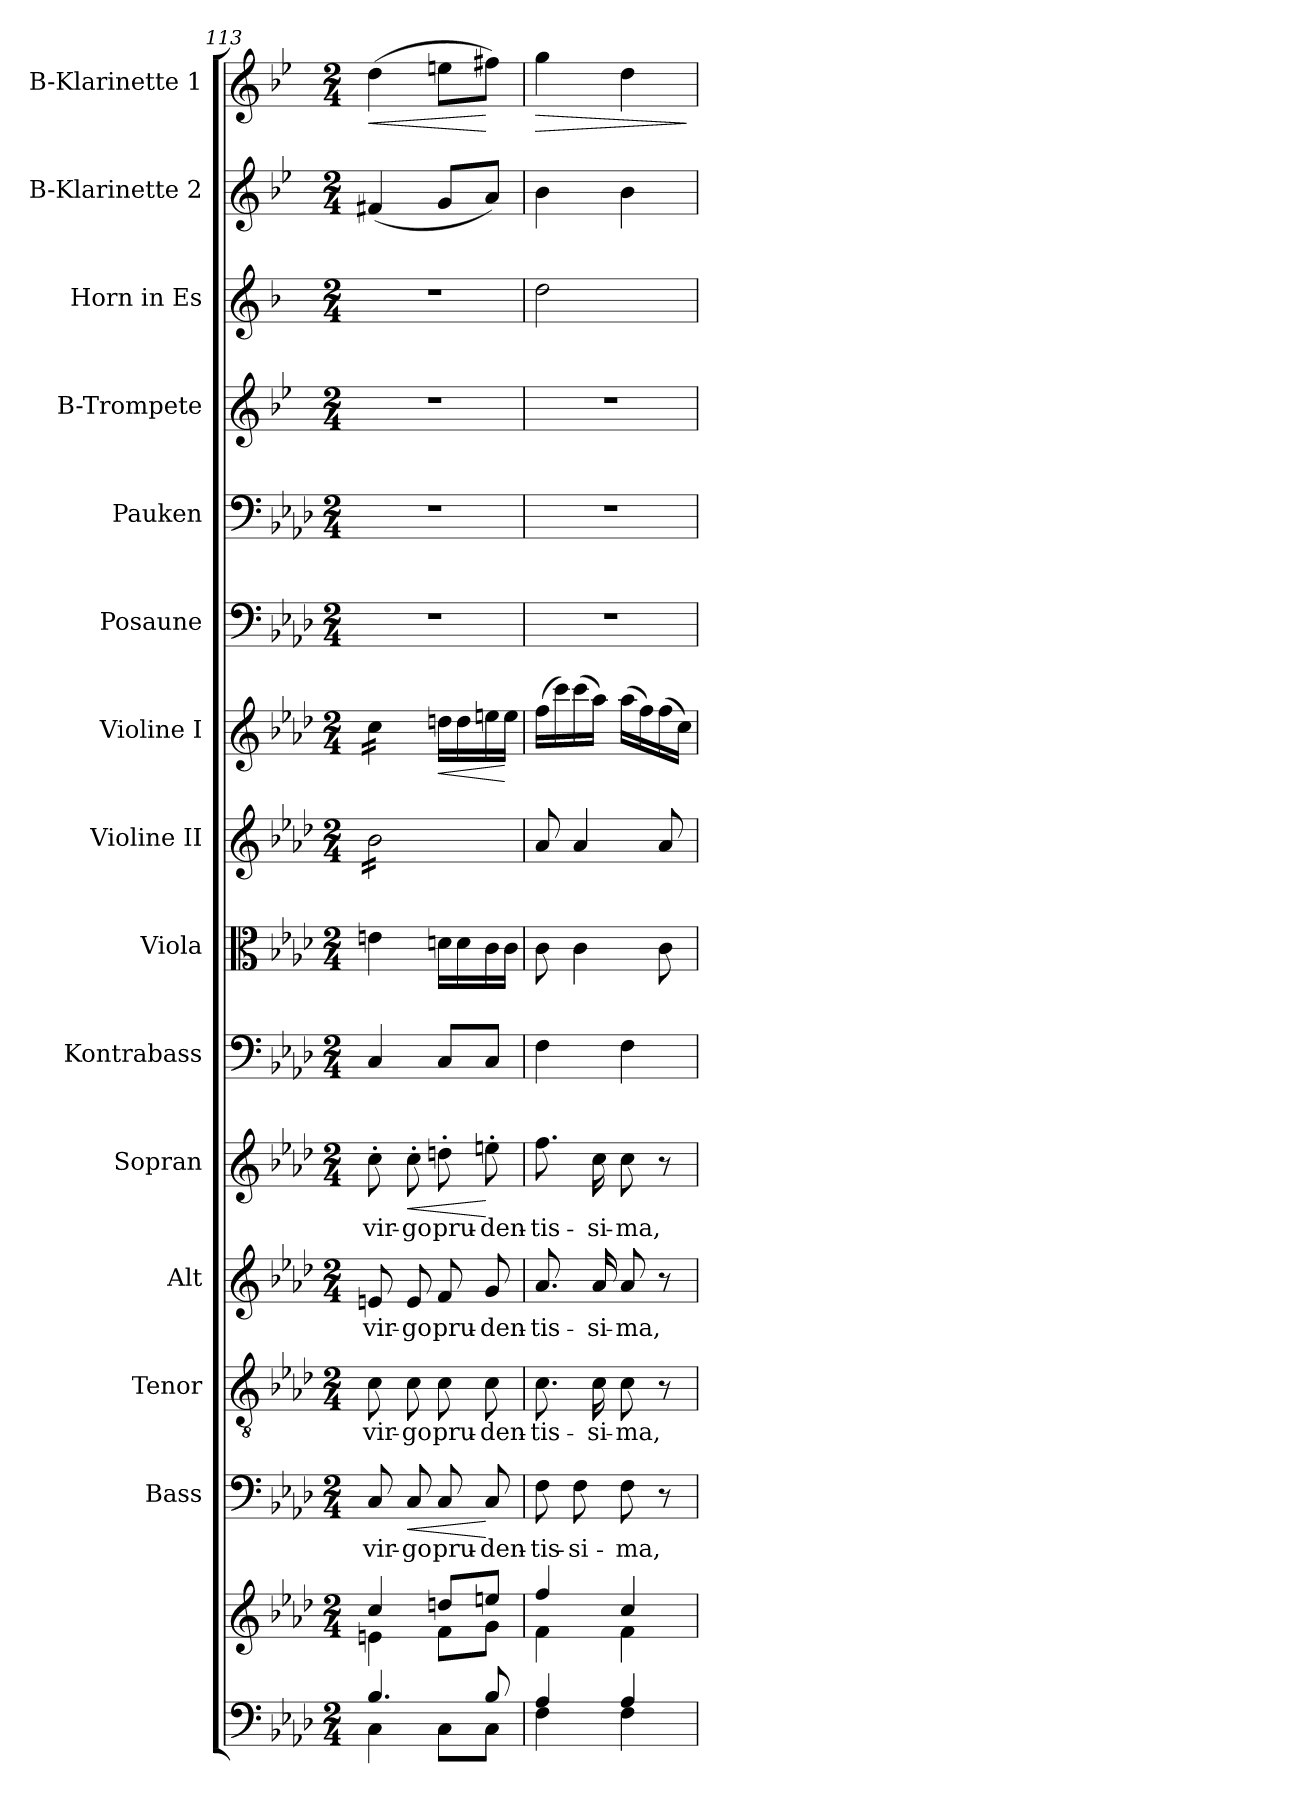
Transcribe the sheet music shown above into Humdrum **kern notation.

**kern	**kern	**kern	**text	**dynam	**kern	**text	**kern	**text	**kern	**text	**dynam	**kern	**kern	**kern	**kern	**dynam	**kern	**kern	**kern	**kern	**kern	**kern	**dynam
*part15	*part15	*part14	*part14	*part14	*part13	*part13	*part12	*part12	*part11	*part11	*part11	*part10	*part9	*part8	*part7	*part7	*part6	*part5	*part4	*part3	*part2	*part1	*part1
*staff16	*staff15	*staff14	*staff14	*staff14	*staff13	*staff13	*staff12	*staff12	*staff11	*staff11	*staff11	*staff10	*staff9	*staff8	*staff7	*staff7	*staff6	*staff5	*staff4	*staff3	*staff2	*staff1	*staff1
*	*	*I"Bass	*	*	*I"Tenor	*	*I"Alt	*	*I"Sopran	*	*	*I"Kontrabass	*I"Viola	*I"Violine II	*I"Violine I	*	*I"Posaune	*I"Pauken	*I"B-Trompete	*I"Horn in Es	*I"B-Klarinette 2	*I"B-Klarinette 1	*
*	*	*I'B.	*	*	*I'T.	*	*I'A.	*	*I'S.	*	*	*I'Kb.	*I'Vla.	*I'Vl. II	*I'Vl. I	*	*I'Pos.	*I'Pk.	*I'B Trp.	*	*I'B Kl. 2	*I'B Kl. 1	*
*clefF4	*clefG2	*clefF4	*	*	*clefGv2	*	*clefG2	*	*clefG2	*	*	*clefF4	*clefC3	*clefG2	*clefG2	*	*clefF4	*clefF4	*clefG2	*clefG2	*clefG2	*clefG2	*
*	*	*	*	*	*	*	*	*	*	*	*	*ITrd7c12	*	*	*	*	*	*	*ITrd1c2	*ITrd5c9	*ITrd1c2	*ITrd1c2	*
*k[b-e-a-d-]	*k[b-e-a-d-]	*k[b-e-a-d-]	*	*	*k[b-e-a-d-]	*	*k[b-e-a-d-]	*	*k[b-e-a-d-]	*	*	*k[b-e-a-d-]	*k[b-e-a-d-]	*k[b-e-a-d-]	*k[b-e-a-d-]	*	*k[b-e-a-d-]	*k[b-e-a-d-]	*k[b-e-a-d-]	*k[b-e-a-d-]	*k[b-e-a-d-]	*k[b-e-a-d-]	*
*A-:	*A-:	*A-:	*	*	*A-:	*	*A-:	*	*A-:	*	*	*A-:	*A-:	*A-:	*A-:	*	*A-:	*A-:	*A-:	*A-:	*A-:	*A-:	*
*M2/4	*M2/4	*M2/4	*	*	*M2/4	*	*M2/4	*	*M2/4	*	*	*M2/4	*M2/4	*M2/4	*M2/4	*	*M2/4	*M2/4	*M2/4	*M2/4	*M2/4	*M2/4	*
=113	=113	=113	=113	=113	=113	=113	=113	=113	=113	=113	=113	=113	=113	=113	=113	=113	=113	=113	=113	=113	=113	=113	=113
*^	*^	*	*	*	*	*	*	*	*	*	*	*	*	*	*	*	*	*	*	*	*	*	*
!	!	!	!	!	!LO:LY:b	!	!	!LO:LY:b	!	!LO:LY:b	!	!LO:LY:b	!	!	!	!	!	!	!	!	!	!	!	!	!LO:HP:b
*	*	*	*	*	*	*	*	*	*	*	*	*	*	*	*	*tremolo	*	*	*	*	*	*	*	*	*
*	*	*	*	*	*	*	*	*	*	*	*	*	*	*	*	*	*tremolo	*	*	*	*	*	*	*	*
4.B-/	4C\	4cc/	4en\	8C/	vir-	.	8c\	vir-	8en/	vir-	8cc'>\	vir-	.	4CC/	4en\	16b-\LL	16cc\LL	.	2r	2r	2r	2r	(<4en/	(>4cc\	<
.	.	.	.	.	.	.	.	.	.	.	.	.	.	.	.	16b-\	16cc\	.	.	.	.	.	.	.	.
!	!	!	!	!	!LO:LY:b	!LO:HP:b	!	!LO:LY:b	!	!LO:LY:b	!	!LO:LY:b	!LO:HP:b	!	!	!	!	!	!	!	!	!	!	!	!
.	.	.	.	8C/	-go	<	8c\	-go	8e/	-go	8cc'>\	-go	<	.	.	16b-\	16cc\	.	.	.	.	.	.	.	.
.	.	.	.	.	.	.	.	.	.	.	.	.	.	.	.	16b-\	16cc\JJ	.	.	.	.	.	.	.	.
*	*	*	*	*	*	*	*	*	*	*	*	*	*	*	*	*	*Xtremolo	*	*	*	*	*	*	*	*
!	!	!	!	!	!LO:LY:b	!	!	!LO:LY:b	!	!LO:LY:b	!	!LO:LY:b	!	!	!	!	!	!LO:HP:b	!	!	!	!	!	!	!
.	8C\L	8ddn/L	8f\L	8C/	pru-	.	8c\	pru-	8f/	pru-	8ddn'>\	pru-	.	8CC/L	16dn\LL	16b-\	16ddn\LL	<	.	.	.	.	8f/L	8ddn\L	.
.	.	.	.	.	.	.	.	.	.	.	.	.	.	.	16d\	16b-\	16dd\	.	.	.	.	.	.	.	.
!	!	!	!	!	!LO:LY:b	!	!	!LO:LY:b	!	!LO:LY:b	!	!LO:LY:b	!	!	!	!	!	!	!	!	!	!	!	!	!
8B-/	8C\J	8een/J	8g\J	8C/	-den-	[	8c\	-den-	8g/	-den-	8een'>\	-den-	[	8CC/J	16c\	16b-\	16een\	.	.	.	.	.	8g/J)	8een\J)	[
.	.	.	.	.	.	.	.	.	.	.	.	.	.	.	16c\JJ	16b-\JJ	16ee\JJ	[	.	.	.	.	.	.	.
*	*	*	*	*	*	*	*	*	*	*	*	*	*	*	*	*Xtremolo	*	*	*	*	*	*	*	*	*
=114	=114	=114	=114	=114	=114	=114	=114	=114	=114	=114	=114	=114	=114	=114	=114	=114	=114	=114	=114	=114	=114	=114	=114	=114	=114
!	!	!	!	!	!LO:LY:b	!	!	!LO:LY:b	!	!LO:LY:b	!	!LO:LY:b	!	!	!	!	!	!	!	!	!	!	!	!	!LO:HP:b
4A-/	4F\	4ff/	4f\	8F\	-tis-	.	8.c\	-tis-	8.a-/	-tis-	8.ff\	-tis-	.	4FF\	8c\	8a-/	(>16ff\LL	.	2r	2r	2r	2f\	4a-\	4ff\	>
.	.	.	.	.	.	.	.	.	.	.	.	.	.	.	.	.	16ccc\)	.	.	.	.	.	.	.	.
!	!	!	!	!	!LO:LY:b	!	!	!	!	!	!	!	!	!	!	!	!	!	!	!	!	!	!	!	!
.	.	.	.	8F\	-si-	.	.	.	.	.	.	.	.	.	4c\	4a-/	(>16ccc\	.	.	.	.	.	.	.	.
!	!	!	!	!	!	!	!	!LO:LY:b	!	!LO:LY:b	!	!LO:LY:b	!	!	!	!	!	!	!	!	!	!	!	!	!
.	.	.	.	.	.	.	16c\	-si-	16a-/	-si-	16cc\	-si-	.	.	.	.	16aa-\JJ)	.	.	.	.	.	.	.	.
!	!	!	!	!	!LO:LY:b	!	!	!LO:LY:b	!	!LO:LY:b	!	!LO:LY:b	!	!	!	!	!	!	!	!	!	!	!	!	!
4A-/	4F\	4cc/	4f\	8F\	-ma,	.	8c\	-ma,	8a-/	-ma,	8cc\	-ma,	.	4FF\	.	.	(>16aa-\LL	.	.	.	.	.	4a-\	4cc\	.
.	.	.	.	.	.	.	.	.	.	.	.	.	.	.	.	.	16ff\)	.	.	.	.	.	.	.	.
.	.	.	.	8r	.	.	8r	.	8r	.	8r	.	.	.	8c\	8a-/	(>16ff\	.	.	.	.	.	.	.	.
.	.	.	.	.	.	.	.	.	.	.	.	.	.	.	.	.	16cc\JJ)	.	.	.	.	.	.	.	.
*v	*v	*	*	*	*	*	*	*	*	*	*	*	*	*	*	*	*	*	*	*	*	*	*	*	*
*	*v	*v	*	*	*	*	*	*	*	*	*	*	*	*	*	*	*	*	*	*	*	*	*	*
.	.	.	.	.	.	.	.	.	.	.	.	.	.	.	.	.	.	.	.	.	.	.	]
=	=	=	=	=	=	=	=	=	=	=	=	=	=	=	=	=	=	=	=	=	=	=	=
*-	*-	*-	*-	*-	*-	*-	*-	*-	*-	*-	*-	*-	*-	*-	*-	*-	*-	*-	*-	*-	*-	*-	*-
